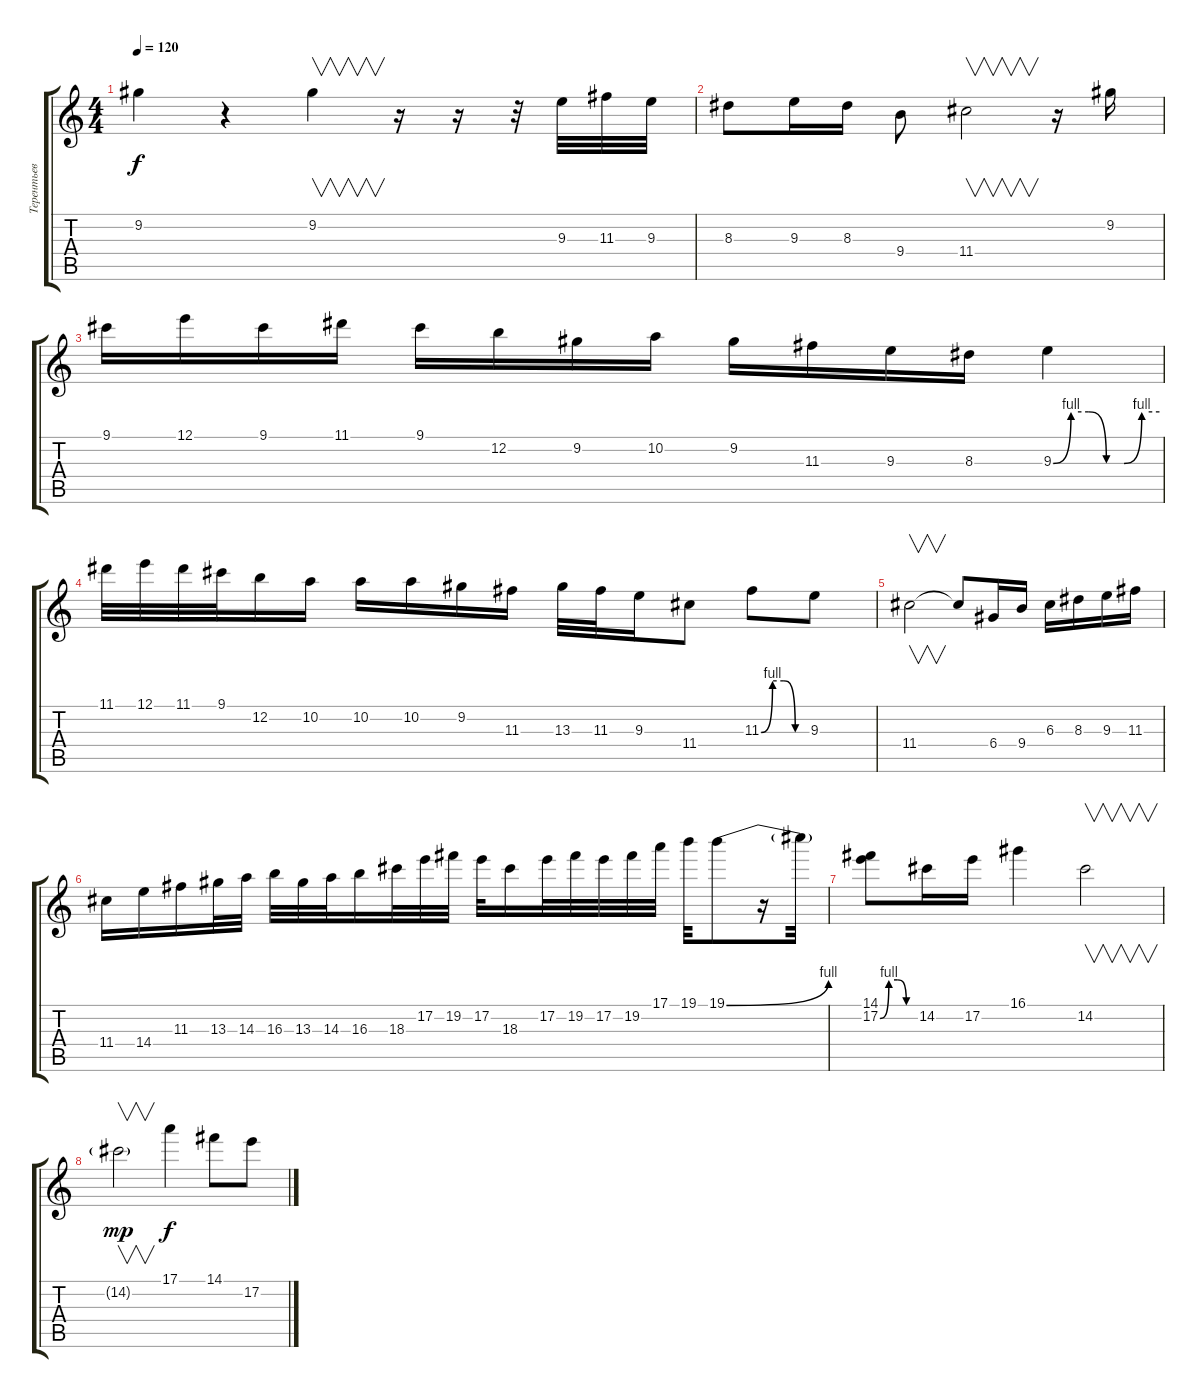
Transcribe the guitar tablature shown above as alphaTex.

\track ("Терентьев" "Терентьев") {instrument distortionguitar}
\staff {score tabs}
\tuning (E4 B3 G3 D3 A2 E2) {hide}
\ts (4 4)
\tempo 120
\clef g2
\ks c
9.2.4{dy f} r.4 9.2.4{v} r.16 r.16 r.32 9.3.32 11.3.32 9.3.32 |
8.3.8 9.3.16 8.3.16 9.4.8 11.4.2{v} r.16 9.2.16 |
9.1.16 12.1.16 9.1.16 11.1.16 9.1.16 12.2.16 9.2.16 10.2.16 9.2.16 11.3.16 9.3.16 8.3.16 9.3{be (custom 0 0 10 4 20 4 30 0 40 0 50 4 60 4)}.4 |
11.1.32 12.1.32 11.1.32 9.1.32 12.2.16 10.2.16 10.2.16 10.2.16 9.2.16 11.3.16 13.3.32 11.3.32 9.3.16 11.4.8 11.3{be (custom 0 0 15 4 30 4 45 0 60 0)}.8 9.3.8 |
11.4.2{v} 11.4{t}.8 6.4.16 9.4.16 6.3.16 8.3.16 9.3.16 11.3.16 |
11.4.16 14.4.16 11.3.16 13.3.32 14.3.32 16.3.32 13.3.32 14.3.32 16.3.16 18.3.32 17.2.32 19.2.32 17.2.32 18.3.16 17.2.32 19.2.32 17.2.32 19.2.32 17.1.32 19.1.32 19.1{be (bend 0 0 60 4)}.8 r.16 19.1{t}.32 |
(14.1 17.2{be (custom 0 0 15 4 30 4 45 0 60 0)}).8 14.2.16 17.2.16 16.1.4 14.2.2{v} |
14.2{g}.2{v dy mp} 17.1.4{dy f} 14.1.8 17.2.8
